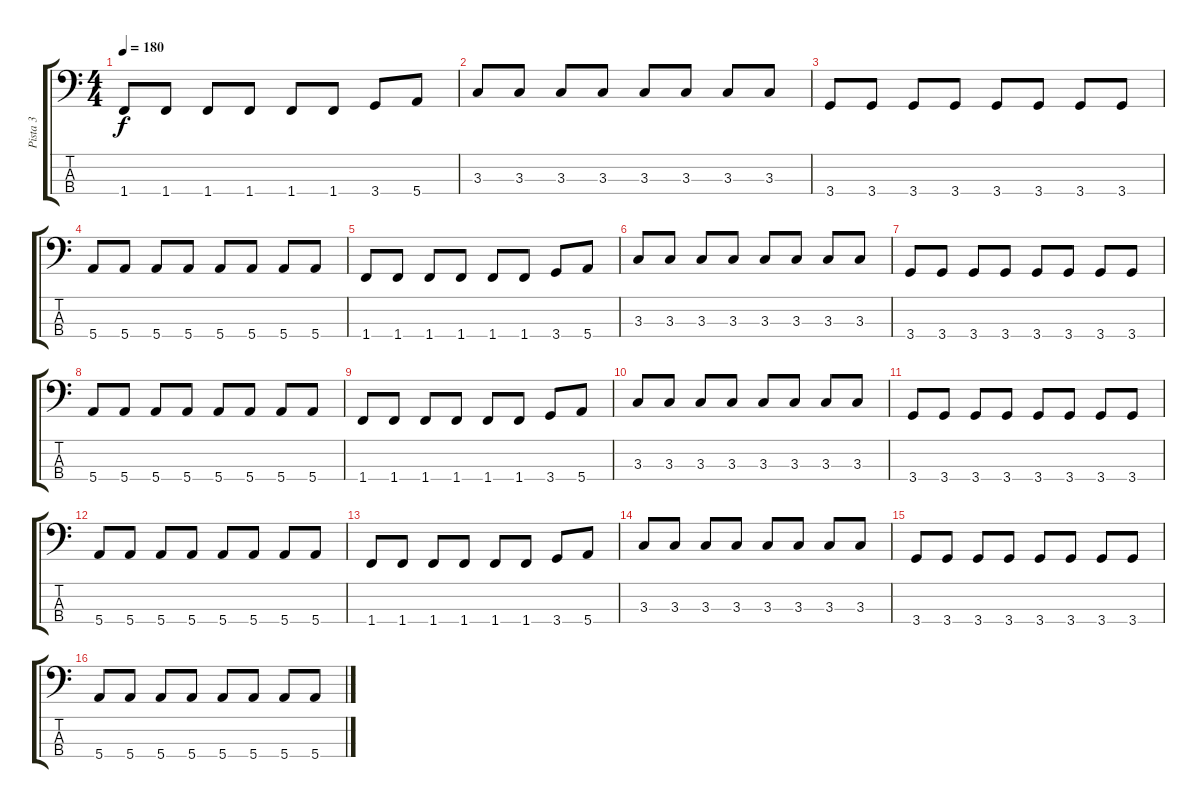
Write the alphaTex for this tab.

\track ("Pista 3" "Pista 3") {instrument electricbasspick}
\staff {score tabs}
\tuning (G2 D2 A1 E1) {hide}
\ts (4 4)
\tempo 180
\clef f4
\ks c
1.4.8{dy f} 1.4.8 1.4.8 1.4.8 1.4.8 1.4.8 3.4.8 5.4.8 |
3.3.8 3.3.8 3.3.8 3.3.8 3.3.8 3.3.8 3.3.8 3.3.8 |
3.4.8 3.4.8 3.4.8 3.4.8 3.4.8 3.4.8 3.4.8 3.4.8 |
5.4.8 5.4.8 5.4.8 5.4.8 5.4.8 5.4.8 5.4.8 5.4.8 |
1.4.8 1.4.8 1.4.8 1.4.8 1.4.8 1.4.8 3.4.8 5.4.8 |
3.3.8 3.3.8 3.3.8 3.3.8 3.3.8 3.3.8 3.3.8 3.3.8 |
3.4.8 3.4.8 3.4.8 3.4.8 3.4.8 3.4.8 3.4.8 3.4.8 |
5.4.8 5.4.8 5.4.8 5.4.8 5.4.8 5.4.8 5.4.8 5.4.8 |
1.4.8 1.4.8 1.4.8 1.4.8 1.4.8 1.4.8 3.4.8 5.4.8 |
3.3.8 3.3.8 3.3.8 3.3.8 3.3.8 3.3.8 3.3.8 3.3.8 |
3.4.8 3.4.8 3.4.8 3.4.8 3.4.8 3.4.8 3.4.8 3.4.8 |
5.4.8 5.4.8 5.4.8 5.4.8 5.4.8 5.4.8 5.4.8 5.4.8 |
1.4.8 1.4.8 1.4.8 1.4.8 1.4.8 1.4.8 3.4.8 5.4.8 |
3.3.8 3.3.8 3.3.8 3.3.8 3.3.8 3.3.8 3.3.8 3.3.8 |
3.4.8 3.4.8 3.4.8 3.4.8 3.4.8 3.4.8 3.4.8 3.4.8 |
5.4.8 5.4.8 5.4.8 5.4.8 5.4.8 5.4.8 5.4.8 5.4.8
